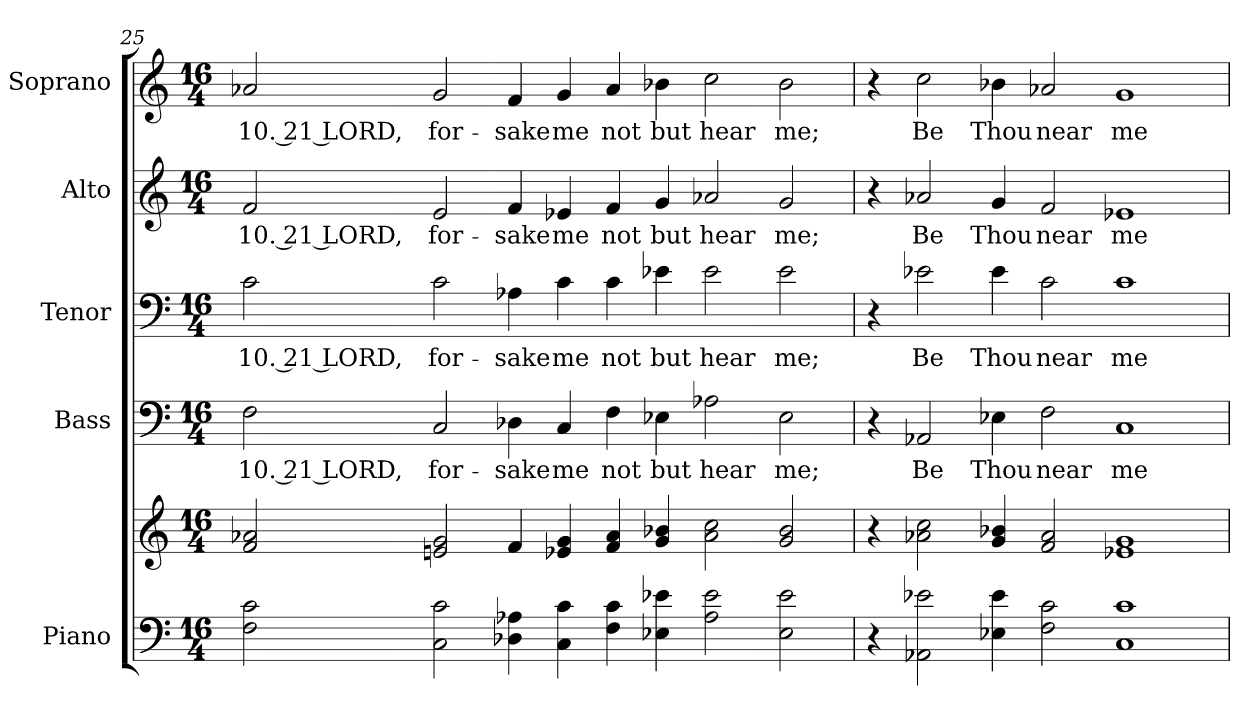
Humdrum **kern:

**kern	**kern	**kern	**text	**kern	**text	**kern	**text	**kern	**text
*part5	*part5	*part4	*part4	*part3	*part3	*part2	*part2	*part1	*part1
*staff6	*staff5	*staff4	*staff4	*staff3	*staff3	*staff2	*staff2	*staff1	*staff1
*I"Piano	*	*I"Bass	*	*I"Tenor	*	*I"Alto	*	*I"Soprano	*
*I'Pno.	*	*I'B.	*	*I'T.	*	*I'A.	*	*I'S.	*
*clefF4	*clefG2	*clefF4	*	*clefF4	*	*clefG2	*	*clefG2	*
*k[]	*k[]	*k[]	*	*k[]	*	*k[]	*	*k[]	*
*C:	*C:	*C:	*	*C:	*	*C:	*	*C:	*
*M16/4	*M16/4	*M16/4	*	*M16/4	*	*M16/4	*	*M16/4	*
=25	=25	=25	=25	=25	=25	=25	=25	=25	=25
!	!	!	!LO:LY:b:color=#000000	!	!	!	!	!	!
!	!	!	!	!	!LO:LY:b:color=#000000	!	!	!	!
!	!	!	!	!	!	!	!LO:LY:b:color=#000000	!	!
!	!	!	!	!	!	!	!	!	!LO:LY:b:color=#000000
2Fi\ 2ci	2fi/ 2a-Xi	2Fi\	10. 21 LORD,	2ci\	10. 21 LORD,	2fi/	10. 21 LORD,	2a-Xi/	10. 21 LORD,
!	!	!	!LO:LY:b:color=#000000	!	!	!	!	!	!
!	!	!	!	!	!LO:LY:b:color=#000000	!	!	!	!
!	!	!	!	!	!	!	!LO:LY:b:color=#000000	!	!
!	!	!	!	!	!	!	!	!	!LO:LY:b:color=#000000
2Ci\ 2ci	2eni/ 2gi	2Ci/	for-	2ci\	for-	2ei/	for-	2gi/	for-
!	!	!	!LO:LY:b:color=#000000	!	!	!	!	!	!
!	!	!	!	!	!LO:LY:b:color=#000000	!	!	!	!
!	!	!	!	!	!	!	!LO:LY:b:color=#000000	!	!
!	!	!	!	!	!	!	!	!	!LO:LY:b:color=#000000
4D-Xi\ 4A-Xi	4fi/	4D-Xi\	-sake	4A-Xi\	-sake	4fi/	-sake	4fi/	-sake
!	!	!	!LO:LY:b:color=#000000	!	!	!	!	!	!
!	!	!	!	!	!LO:LY:b:color=#000000	!	!	!	!
!	!	!	!	!	!	!	!LO:LY:b:color=#000000	!	!
!	!	!	!	!	!	!	!	!	!LO:LY:b:color=#000000
4Ci\ 4ci	4e-Xi/ 4gi	4Ci/	me	4ci\	me	4e-Xi/	me	4gi/	me
!	!	!	!LO:LY:b:color=#000000	!	!	!	!	!	!
!	!	!	!	!	!LO:LY:b:color=#000000	!	!	!	!
!	!	!	!	!	!	!	!LO:LY:b:color=#000000	!	!
!	!	!	!	!	!	!	!	!	!LO:LY:b:color=#000000
4Fi\ 4ci	4fi/ 4a-i	4Fi\	not	4ci\	not	4fi/	not	4a-i/	not
!	!	!	!LO:LY:b:color=#000000	!	!	!	!	!	!
!	!	!	!	!	!LO:LY:b:color=#000000	!	!	!	!
!	!	!	!	!	!	!	!LO:LY:b:color=#000000	!	!
!	!	!	!	!	!	!	!	!	!LO:LY:b:color=#000000
4E-Xi\ 4e-Xi	4gi/ 4b-Xi	4E-Xi\	but	4e-Xi\	but	4gi/	but	4b-Xi\	but
!	!	!	!LO:LY:b:color=#000000	!	!	!	!	!	!
!	!	!	!	!	!LO:LY:b:color=#000000	!	!	!	!
!	!	!	!	!	!	!	!LO:LY:b:color=#000000	!	!
!	!	!	!	!	!	!	!	!	!LO:LY:b:color=#000000
2A-i\ 2e-i	2a-i\ 2cci	2A-Xi\	hear	2e-i\	hear	2a-Xi/	hear	2cci\	hear
!	!	!	!LO:LY:b:color=#000000	!	!	!	!	!	!
!	!	!	!	!	!LO:LY:b:color=#000000	!	!	!	!
!	!	!	!	!	!	!	!LO:LY:b:color=#000000	!	!
!	!	!	!	!	!	!	!	!	!LO:LY:b:color=#000000
2E-i\ 2e-i	2gi/ 2b-i	2E-i\	me;	2e-i\	me;	2gi/	me;	2b-i\	me;
!!LO:PB:g=z
=26	=26	=26	=26	=26	=26	=26	=26	=26	=26
4r	4r	4r	.	4r	.	4r	.	4r	.
!	!	!	!LO:LY:b:color=#000000	!	!	!	!	!	!
!	!	!	!	!	!LO:LY:b:color=#000000	!	!	!	!
!	!	!	!	!	!	!	!LO:LY:b:color=#000000	!	!
!	!	!	!	!	!	!	!	!	!LO:LY:b:color=#000000
2AA-Xi\ 2e-Xi	2a-Xi\ 2cci	2AA-Xi/	Be	2e-Xi\	Be	2a-Xi/	Be	2cci\	Be
!	!	!	!LO:LY:b:color=#000000	!	!	!	!	!	!
!	!	!	!	!	!LO:LY:b:color=#000000	!	!	!	!
!	!	!	!	!	!	!	!LO:LY:b:color=#000000	!	!
!	!	!	!	!	!	!	!	!	!LO:LY:b:color=#000000
4E-Xi\ 4e-i	4gi/ 4b-Xi	4E-Xi\	Thou	4e-i\	Thou	4gi/	Thou	4b-Xi\	Thou
!	!	!	!LO:LY:b:color=#000000	!	!	!	!	!	!
!	!	!	!	!	!LO:LY:b:color=#000000	!	!	!	!
!	!	!	!	!	!	!	!LO:LY:b:color=#000000	!	!
!	!	!	!	!	!	!	!	!	!LO:LY:b:color=#000000
2Fi\ 2ci	2fi/ 2a-i	2Fi\	near	2ci\	near	2fi/	near	2a-Xi/	near
!	!	!	!LO:LY:b:color=#000000	!	!	!	!	!	!
!	!	!	!	!	!LO:LY:b:color=#000000	!	!	!	!
!	!	!	!	!	!	!	!LO:LY:b:color=#000000	!	!
!	!	!	!	!	!	!	!	!	!LO:LY:b:color=#000000
1Ci 1ci	1e-Xi 1gi	1Ci	me	1ci	me	1e-Xi	me	1gi	me
=	=	=	=	=	=	=	=	=	=
*-	*-	*-	*-	*-	*-	*-	*-	*-	*-
